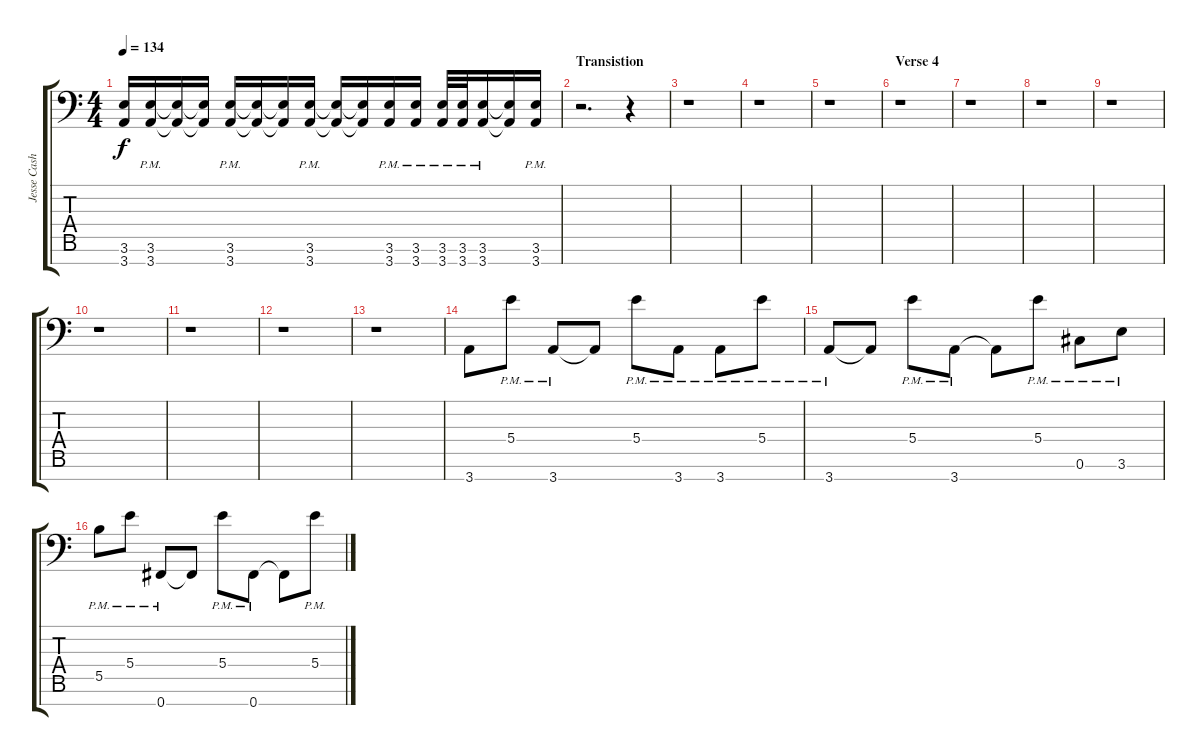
\track ("Jesse Cash" "Jesse Cash") {instrument distortionguitar}
\staff {score tabs}
\tuning (Db4 Ab3 E3 B2 Gb2 Db2 Gb1) {hide}
\ts (4 4)
\tempo 134
\clef f4
\ks c
(3.6{t} 3.7{t}).16{dy f} (3.6{pm} 3.7{pm}).16 (3.6{t} 3.7{t}).16 (3.6{t} 3.7{t}).16 (3.6{pm} 3.7{pm}).16 (3.6{t} 3.7{t}).16 (3.6{t} 3.7{t}).16 (3.6{pm} 3.7{pm}).16 (3.6{t} 3.7{t}).16 (3.6{t} 3.7{t}).16 (3.6{pm} 3.7{pm}).16 (3.6{pm} 3.7{pm}).16 (3.6{pm} 3.7{pm}).32 (3.6{pm} 3.7{pm}).32 (3.6{pm} 3.7{pm}).16 (3.6{t} 3.7{t}).16 (3.6{pm} 3.7{pm}).16 |
\section ("" "Transistion")
r.2{d} r.4 |
r.1 |
r.1 |
r.1 |
\section ("" "Verse 4")
r.1 |
r.1 |
r.1 |
r.1 |
r.1 |
r.1 |
r.1 |
r.1 |
3.7.8 5.4{pm}.8 3.7{pm}.8 3.7{t}.8 5.4{pm}.8 3.7{pm}.8 3.7{pm}.8 5.4{pm}.8 |
3.7{pm}.8 3.7{t}.8 5.4{pm}.8 3.7{pm}.8 3.7{t}.8 5.4{pm}.8 0.6{pm}.8 3.6{pm}.8 |
5.5{pm}.8 5.4{pm}.8 0.7{pm}.8 0.7{t}.8 5.4{pm}.8 0.7{pm}.8 0.7{t}.8 5.4{pm}.8
